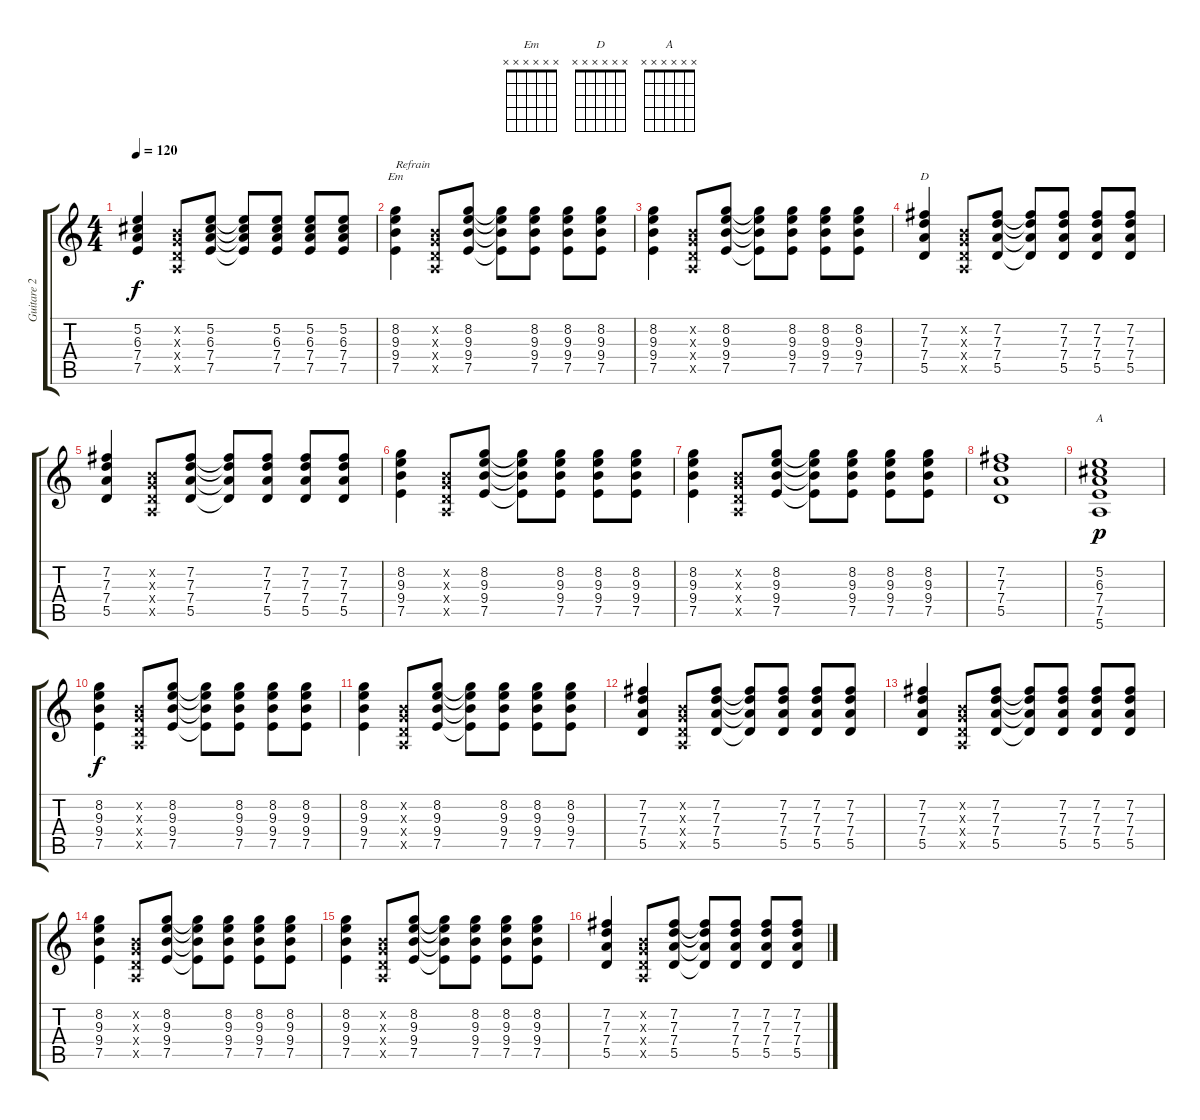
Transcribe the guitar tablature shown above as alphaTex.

\track ("Guitare 2" "Guitare 2") {instrument electricguitarjazz}
\staff {score tabs}
\tuning (E4 B3 G3 D3 A2 E2) {hide}
\chord ("Em" x x x x x x) {firstfret 0}
\chord ("D" x x x x x x) {firstfret 0}
\chord ("A" x x x x x x) {firstfret 0}
\ts (4 4)
\tempo 120
\clef g2
\ks c
(5.2 6.3 7.4 7.5).4{dy f} (0.2{x} 0.3{x} 0.4{x} 0.5{x}).8 (5.2 6.3 7.4 7.5).8 (5.2{t} 6.3{t} 7.4{t} 7.5{t}).8 (5.2 6.3 7.4 7.5).8 (5.2 6.3 7.4 7.5).8 (5.2 6.3 7.4 7.5).8 |
(8.2 9.3 9.4 7.5).4{ch "Em" txt "Refrain"} (0.2{x} 0.3{x} 0.4{x} 0.5{x}).8 (8.2 9.3 9.4 7.5).8 (8.2{t} 9.3{t} 9.4{t} 7.5{t}).8 (8.2 9.3 9.4 7.5).8 (8.2 9.3 9.4 7.5).8 (8.2 9.3 9.4 7.5).8 |
(8.2 9.3 9.4 7.5).4 (0.2{x} 0.3{x} 0.4{x} 0.5{x}).8 (8.2 9.3 9.4 7.5).8 (8.2{t} 9.3{t} 9.4{t} 7.5{t}).8 (8.2 9.3 9.4 7.5).8 (8.2 9.3 9.4 7.5).8 (8.2 9.3 9.4 7.5).8 |
(7.2 7.3 7.4 5.5).4{ch "D"} (0.2{x} 0.3{x} 0.4{x} 0.5{x}).8 (7.2 7.3 7.4 5.5).8 (7.2{t} 7.3{t} 7.4{t} 5.5{t}).8 (7.2 7.3 7.4 5.5).8 (7.2 7.3 7.4 5.5).8 (7.2 7.3 7.4 5.5).8 |
(7.2 7.3 7.4 5.5).4 (0.2{x} 0.3{x} 0.4{x} 0.5{x}).8 (7.2 7.3 7.4 5.5).8 (7.2{t} 7.3{t} 7.4{t} 5.5{t}).8 (7.2 7.3 7.4 5.5).8 (7.2 7.3 7.4 5.5).8 (7.2 7.3 7.4 5.5).8 |
(8.2 9.3 9.4 7.5).4 (0.2{x} 0.3{x} 0.4{x} 0.5{x}).8 (8.2 9.3 9.4 7.5).8 (8.2{t} 9.3{t} 9.4{t} 7.5{t}).8 (8.2 9.3 9.4 7.5).8 (8.2 9.3 9.4 7.5).8 (8.2 9.3 9.4 7.5).8 |
(8.2 9.3 9.4 7.5).4 (0.2{x} 0.3{x} 0.4{x} 0.5{x}).8 (8.2 9.3 9.4 7.5).8 (8.2{t} 9.3{t} 9.4{t} 7.5{t}).8 (8.2 9.3 9.4 7.5).8 (8.2 9.3 9.4 7.5).8 (8.2 9.3 9.4 7.5).8 |
(7.2 7.3 7.4 5.5).1 |
(5.2 6.3 7.4 7.5 5.6).1{ch "A" dy p} |
(8.2 9.3 9.4 7.5).4{dy f} (0.2{x} 0.3{x} 0.4{x} 0.5{x}).8 (8.2 9.3 9.4 7.5).8 (8.2{t} 9.3{t} 9.4{t} 7.5{t}).8 (8.2 9.3 9.4 7.5).8 (8.2 9.3 9.4 7.5).8 (8.2 9.3 9.4 7.5).8 |
(8.2 9.3 9.4 7.5).4 (0.2{x} 0.3{x} 0.4{x} 0.5{x}).8 (8.2 9.3 9.4 7.5).8 (8.2{t} 9.3{t} 9.4{t} 7.5{t}).8 (8.2 9.3 9.4 7.5).8 (8.2 9.3 9.4 7.5).8 (8.2 9.3 9.4 7.5).8 |
(7.2 7.3 7.4 5.5).4 (0.2{x} 0.3{x} 0.4{x} 0.5{x}).8 (7.2 7.3 7.4 5.5).8 (7.2{t} 7.3{t} 7.4{t} 5.5{t}).8 (7.2 7.3 7.4 5.5).8 (7.2 7.3 7.4 5.5).8 (7.2 7.3 7.4 5.5).8 |
(7.2 7.3 7.4 5.5).4 (0.2{x} 0.3{x} 0.4{x} 0.5{x}).8 (7.2 7.3 7.4 5.5).8 (7.2{t} 7.3{t} 7.4{t} 5.5{t}).8 (7.2 7.3 7.4 5.5).8 (7.2 7.3 7.4 5.5).8 (7.2 7.3 7.4 5.5).8 |
(8.2 9.3 9.4 7.5).4 (0.2{x} 0.3{x} 0.4{x} 0.5{x}).8 (8.2 9.3 9.4 7.5).8 (8.2{t} 9.3{t} 9.4{t} 7.5{t}).8 (8.2 9.3 9.4 7.5).8 (8.2 9.3 9.4 7.5).8 (8.2 9.3 9.4 7.5).8 |
(8.2 9.3 9.4 7.5).4 (0.2{x} 0.3{x} 0.4{x} 0.5{x}).8 (8.2 9.3 9.4 7.5).8 (8.2{t} 9.3{t} 9.4{t} 7.5{t}).8 (8.2 9.3 9.4 7.5).8 (8.2 9.3 9.4 7.5).8 (8.2 9.3 9.4 7.5).8 |
(7.2 7.3 7.4 5.5).4 (0.2{x} 0.3{x} 0.4{x} 0.5{x}).8 (7.2 7.3 7.4 5.5).8 (7.2{t} 7.3{t} 7.4{t} 5.5{t}).8 (7.2 7.3 7.4 5.5).8 (7.2 7.3 7.4 5.5).8 (7.2 7.3 7.4 5.5).8
